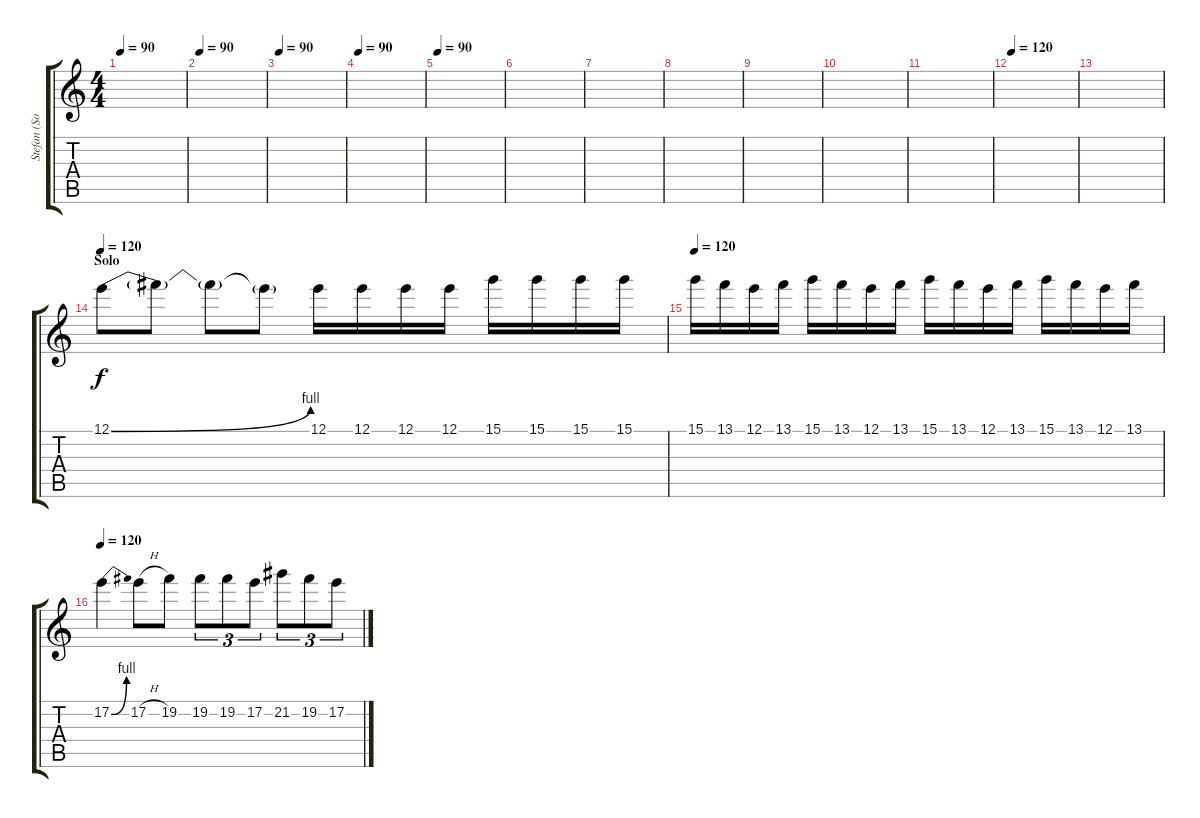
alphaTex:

\track ("Stefan (Solo)" "Stefan (So") {instrument distortionguitar}
\staff {score tabs}
\tuning (E4 B3 G3 D3 A2 E2) {hide}
\ts (4 4)
\tempo 90
\clef g2
\ks c
|
\tempo 90
|
\tempo 90
|
\tempo 90
|
\tempo 90
|
|
|
|
|
|
|
\tempo 120
|
|
\section ("" "Solo")
\tempo 120
12.1{be (bend 0 0 60 4)}.8 12.1{t}.8 12.1{t}.8 12.1{t}.8 12.1.16 12.1.16 12.1.16 12.1.16 15.1.16 15.1.16 15.1.16 15.1.16 |
\tempo 120
15.1.16 13.1.16 12.1.16 13.1.16 15.1.16 13.1.16 12.1.16 13.1.16 15.1.16 13.1.16 12.1.16 13.1.16 15.1.16 13.1.16 12.1.16 13.1.16 |
\tempo 120
17.2{be (bend 0 0 60 4)}.4 17.2{h}.8 19.2.8 19.2.8{tu (3 2)} 19.2.8{tu (3 2)} 17.2.8{tu (3 2)} 21.2.8{tu (3 2)} 19.2.8{tu (3 2)} 17.2.8{tu (3 2)}
